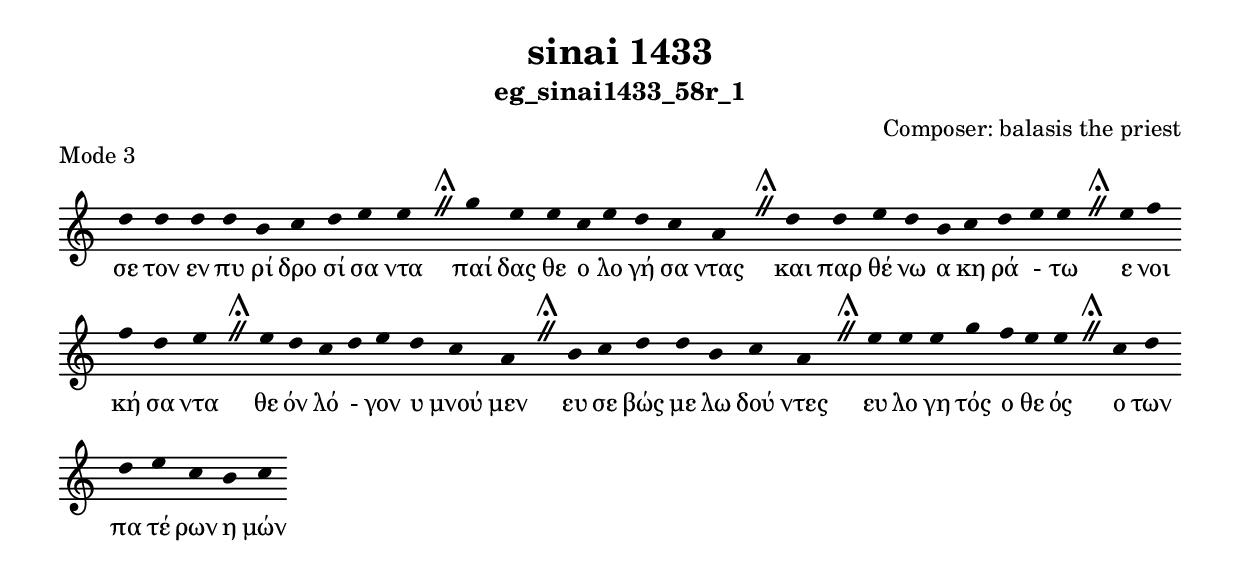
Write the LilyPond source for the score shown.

\include "gregorian.ly"

	\header {
 	  title = "sinai 1433"
	  subtitle = "eg_sinai1433_58r_1"
	  composer = "Composer: balasis the priest"
	  piece = "Mode 3"
	}

	chant = {
	  d''4 d''4 d''4 d''4 b'4 c''4 d''4 e''4 e''4 \divisioMaior
 g''4 e''4 e''4 c''4 e''4 d''4 c''4 a'4 \divisioMaior
 d''4 d''4 e''4 d''4 b'4 c''4 d''4 e''4 e''4 \divisioMaior
 e''4 f''4 f''4 d''4 e''4 \divisioMaior
 e''4 d''4 c''4 d''4 e''4 d''4 c''4 a'4 \divisioMaior
 b'4 c''4 d''4 d''4 b'4 c''4 a'4 \divisioMaior
 e''4 e''4 e''4 g''4 f''4 e''4 e''4 \divisioMaior
 c''4 d''4 d''4 e''4 c''4 b'4 c''4\finalis
	}

	verba = \lyricmode {σε τον εν πυ ρί δρο σί σα ντα 
παί δας θε ο λο γή σα ντας 
και παρ θέ νω α κη ρά - τω 
ε νοι κή σα ντα 
θε όν λό - γον υ μνού μεν 
ευ σε βώς με λω δού ντες 
ευ λο γη τός ο θε ός 
ο των πα τέ ρων η μών 
	}


	\score {
	  \new Staff <<
	  \new Voice = "melody" \chant
	  \new Lyrics = "one" \lyricsto melody \verba
	  >>
	  \layout {
	    \context {
	      \Staff
	      \remove "Time_signature_engraver"
	      \remove "Bar_engraver"
	    }
	    \context {
	      \Voice
	      \remove "Stem_engraver"
	    }
	  }
	}